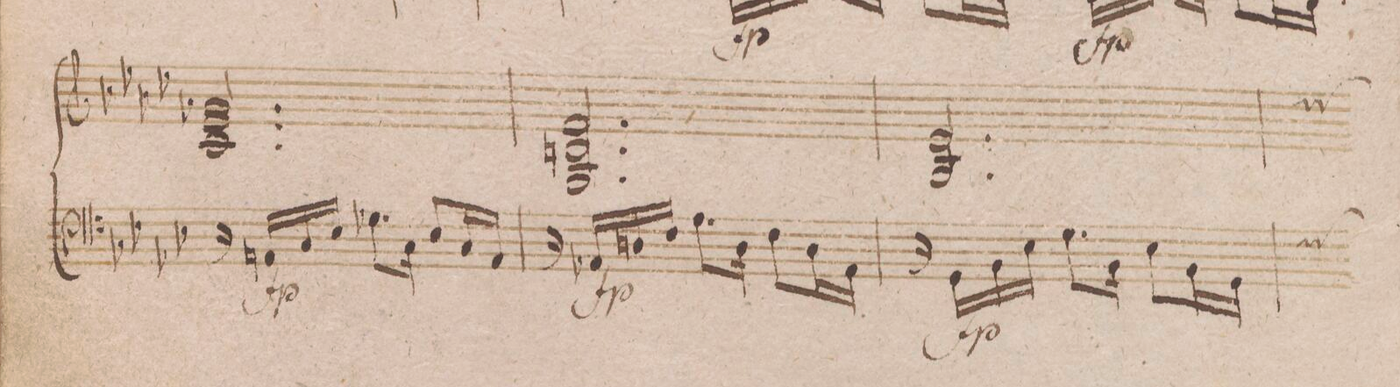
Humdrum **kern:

**kern
*I"Organo.
*clefF4
*k[b-e-a-d-]
*met(c|)
*M3/4
16r
16AAn/LL
16C/
16E-/JJ
8.G-X\L
16C\Jk
8E-/L
16C/L
16AA/JJ
=119
16r
16AA-X/LL
16Dn/
16F/JJ
8.A-\L
16D\Jk
8F\L
16D\L
16AA-\JJ
=120
16r
16GG\LL
16BB-\
16E-\JJ
8.G\L
16BB-\Jk
8E-\L
16BB-\L
16GG\JJ
*custos:F
=121
*-
